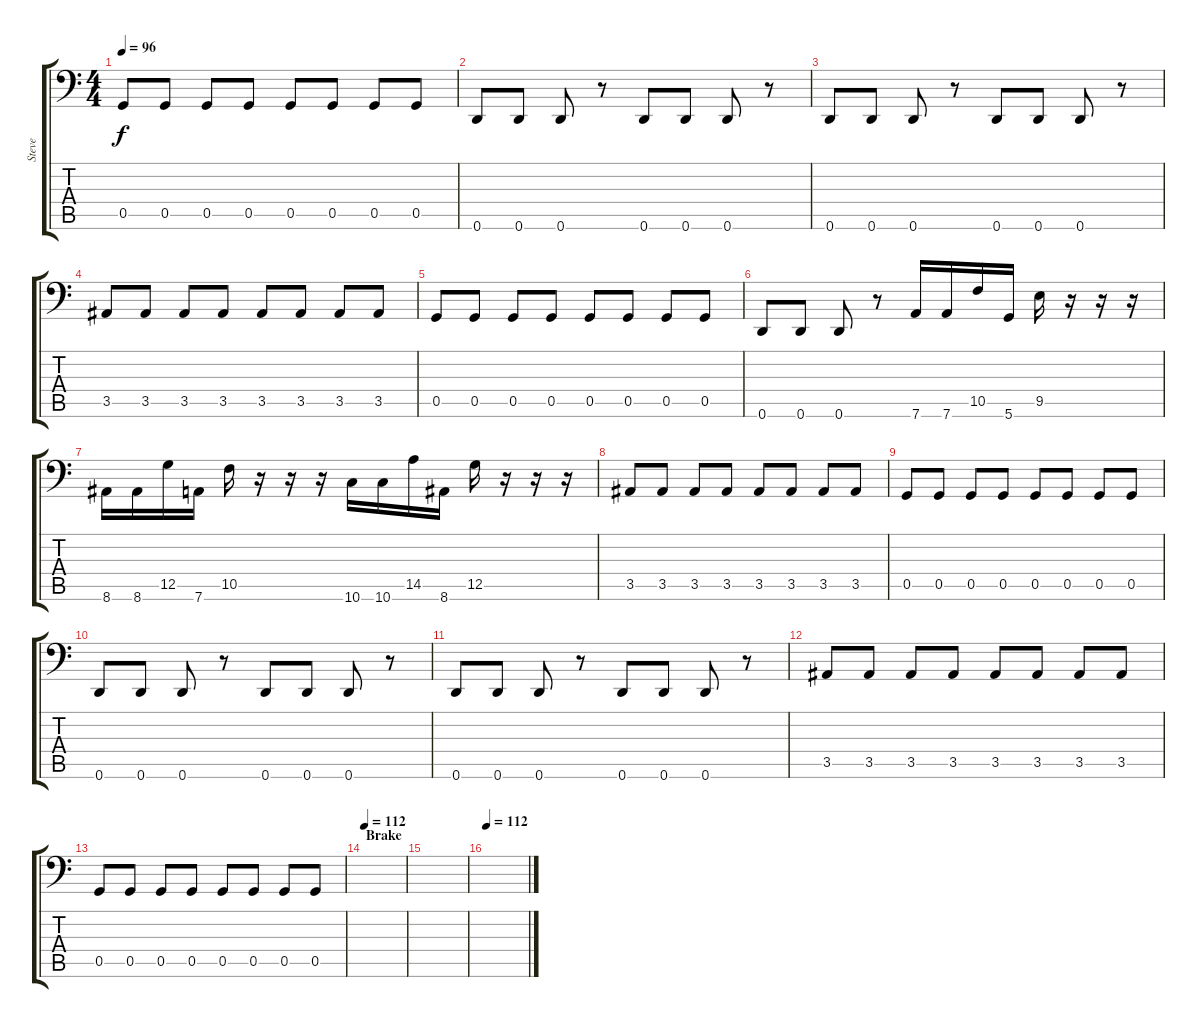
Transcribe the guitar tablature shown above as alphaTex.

\track ("Steve" "Steve") {instrument electricbassfinger}
\staff {score tabs}
\tuning (D3 A2 F2 C2 G1 D1) {hide}
\ts (4 4)
\tempo 96
\clef f4
\ks c
0.5.8{dy f} 0.5.8 0.5.8 0.5.8 0.5.8 0.5.8 0.5.8 0.5.8 |
0.6.8 0.6.8 0.6.8 r.8 0.6.8 0.6.8 0.6.8 r.8 |
0.6.8 0.6.8 0.6.8 r.8 0.6.8 0.6.8 0.6.8 r.8 |
3.5.8 3.5.8 3.5.8 3.5.8 3.5.8 3.5.8 3.5.8 3.5.8 |
0.5.8 0.5.8 0.5.8 0.5.8 0.5.8 0.5.8 0.5.8 0.5.8 |
0.6.8 0.6.8 0.6.8 r.8 7.6.16 7.6.16 10.5.16 5.6.16 9.5.16 r.16 r.16 r.16 |
8.6.16 8.6.16 12.5.16 7.6.16 10.5.16 r.16 r.16 r.16 10.6.16 10.6.16 14.5.16 8.6.16 12.5.16 r.16 r.16 r.16 |
3.5.8 3.5.8 3.5.8 3.5.8 3.5.8 3.5.8 3.5.8 3.5.8 |
0.5.8 0.5.8 0.5.8 0.5.8 0.5.8 0.5.8 0.5.8 0.5.8 |
0.6.8 0.6.8 0.6.8 r.8 0.6.8 0.6.8 0.6.8 r.8 |
0.6.8 0.6.8 0.6.8 r.8 0.6.8 0.6.8 0.6.8 r.8 |
3.5.8 3.5.8 3.5.8 3.5.8 3.5.8 3.5.8 3.5.8 3.5.8 |
0.5.8 0.5.8 0.5.8 0.5.8 0.5.8 0.5.8 0.5.8 0.5.8 |
\section ("" "Brake")
\tempo 112
|
|
\tempo 112
